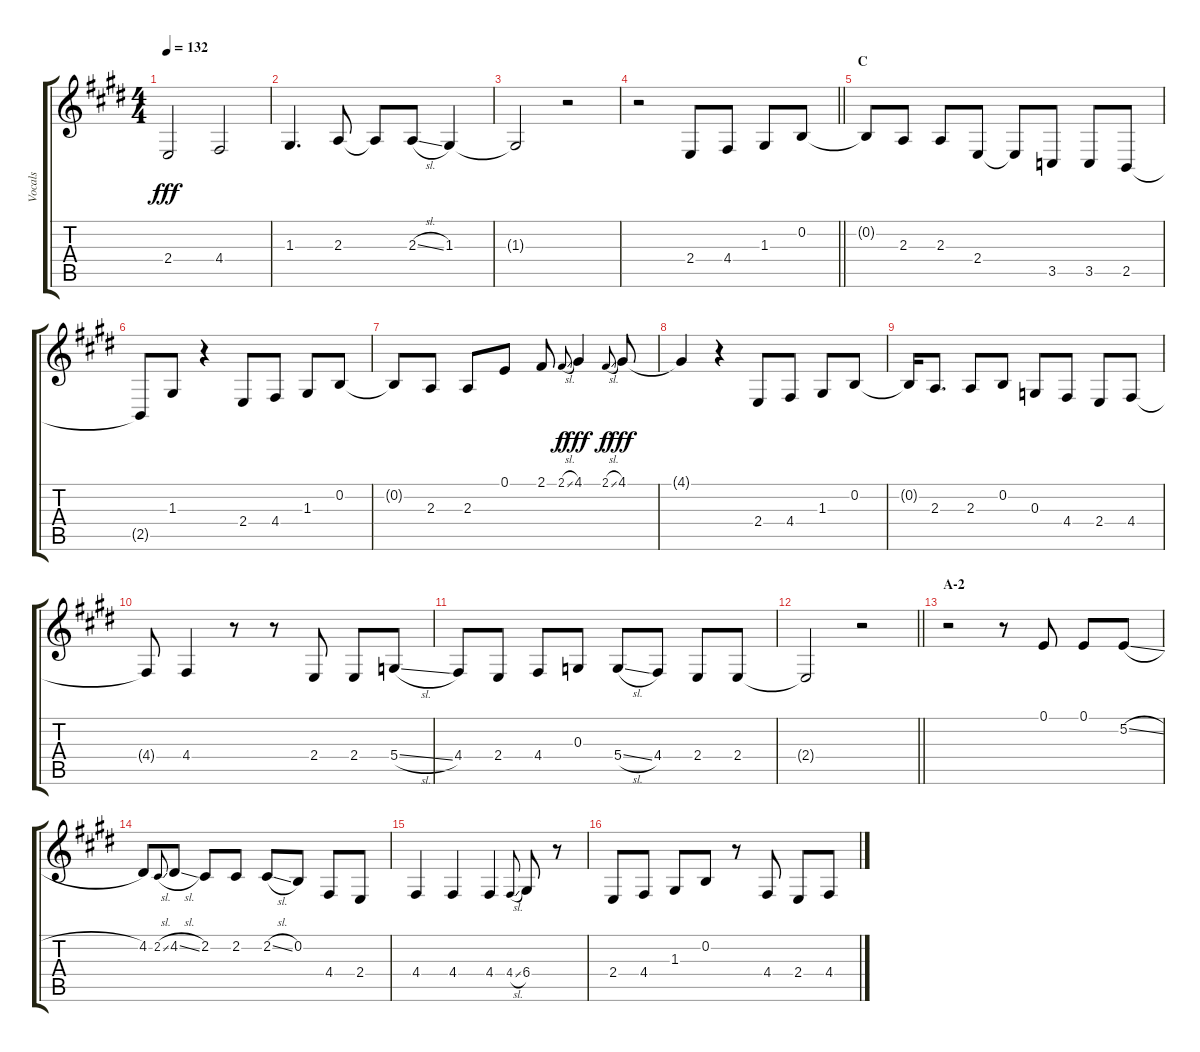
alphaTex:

\track ("Vocals" "Vocals") {instrument voiceoohs}
\staff {score tabs}
\tuning (E4 B3 G3 D3 A2 E2) {hide}
\ts (4 4)
\tempo 132
\clef g2
\ks e
2.4.2{dy fff} 4.4.2 |
1.3.4{d} 2.3.8 2.3{t}.8 2.3{sl}.8 1.3.4 |
1.3{t}.2 r.2 |
\barLineRight lightlight
r.2 2.4.8 4.4.8 1.3.8 0.2.8 |
\section ("" "C")
0.2{t}.8 2.3.8 2.3.8 2.4.8 2.4{t}.8 3.5.8 3.5.8 2.5.8 |
2.5{t}.8 1.3.8 r.4 2.4.8 4.4.8 1.3.8 0.2.8 |
0.2{t}.8 2.3.8 2.3.8 0.1.8 2.1.8 2.1{sl}.8{gr onbeat dy f} 4.1.4{dy fff} 2.1{sl}.8{gr onbeat dy f} 4.1.8{dy fff} |
4.1{t}.4 r.4 2.4.8 4.4.8 1.3.8 0.2.8 |
0.2{t}.16 2.3.8{d} 2.3.8 0.2.8 0.3.8 4.4.8 2.4.8 4.4.8 |
4.4{t}.8 4.4.4 r.8 r.8 2.4.8 2.4.8 5.4{sl}.8 |
4.4.8 2.4.8 4.4.8 0.3.8 5.4{sl}.8 4.4.8 2.4.8 2.4.8 |
\barLineRight lightlight
2.4{t}.2 r.2 |
\section ("" "A-2")
r.2 r.8 0.1.8 0.1.8 5.2{sl}.8 |
4.2.8 2.2{sl}.8{gr onbeat} 4.2{sl}.8 2.2.8 2.2.8 2.2{sl}.8 0.2.8 4.4.8 2.4.8 |
4.4.4 4.4.4 4.4.4 4.4{sl}.8{gr onbeat} 6.4.8 r.8 |
2.4.8 4.4.8 1.3.8 0.2.8 r.8 4.4.8 2.4.8 4.4.8
